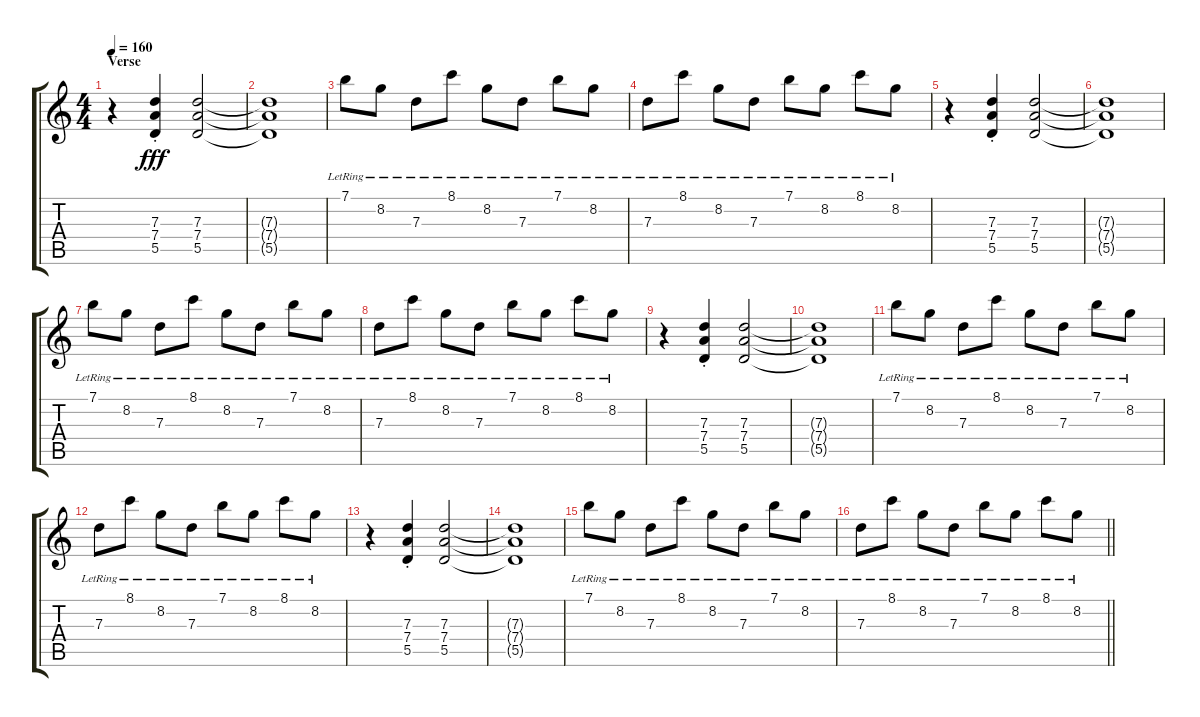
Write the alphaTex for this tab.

\track "" {instrument electricguitarjazz}
\staff {score tabs}
\tuning (E4 B3 G3 D3 A2 E2) {hide}
\ts (4 4)
\section ("" "Verse")
\tempo 160
\clef g2
\ks c
r.4{dy fff} (7.3{st} 7.4{st} 5.5{st}).4 (7.3 7.4 5.5).2 |
(7.3{t} 7.4{t} 5.5{t}).1 |
7.1{lr}.8 8.2{lr}.8 7.3{lr}.8 8.1{lr}.8 8.2{lr}.8 7.3{lr}.8 7.1{lr}.8 8.2{lr}.8 |
7.3{lr}.8 8.1{lr}.8 8.2{lr}.8 7.3{lr}.8 7.1{lr}.8 8.2{lr}.8 8.1{lr}.8 8.2{lr}.8 |
r.4 (7.3{st} 7.4{st} 5.5{st}).4 (7.3 7.4 5.5).2 |
(7.3{t} 7.4{t} 5.5{t}).1 |
7.1{lr}.8 8.2{lr}.8 7.3{lr}.8 8.1{lr}.8 8.2{lr}.8 7.3{lr}.8 7.1{lr}.8 8.2{lr}.8 |
7.3{lr}.8 8.1{lr}.8 8.2{lr}.8 7.3{lr}.8 7.1{lr}.8 8.2{lr}.8 8.1{lr}.8 8.2{lr}.8 |
r.4 (7.3{st} 7.4{st} 5.5{st}).4 (7.3 7.4 5.5).2 |
(7.3{t} 7.4{t} 5.5{t}).1 |
7.1{lr}.8 8.2{lr}.8 7.3{lr}.8 8.1{lr}.8 8.2{lr}.8 7.3{lr}.8 7.1{lr}.8 8.2{lr}.8 |
7.3{lr}.8 8.1{lr}.8 8.2{lr}.8 7.3{lr}.8 7.1{lr}.8 8.2{lr}.8 8.1{lr}.8 8.2{lr}.8 |
r.4 (7.3{st} 7.4{st} 5.5{st}).4 (7.3 7.4 5.5).2 |
(7.3{t} 7.4{t} 5.5{t}).1 |
7.1{lr}.8 8.2{lr}.8 7.3{lr}.8 8.1{lr}.8 8.2{lr}.8 7.3{lr}.8 7.1{lr}.8 8.2{lr}.8 |
\barLineRight lightlight
7.3{lr}.8 8.1{lr}.8 8.2{lr}.8 7.3{lr}.8 7.1{lr}.8 8.2{lr}.8 8.1{lr}.8 8.2{lr}.8
